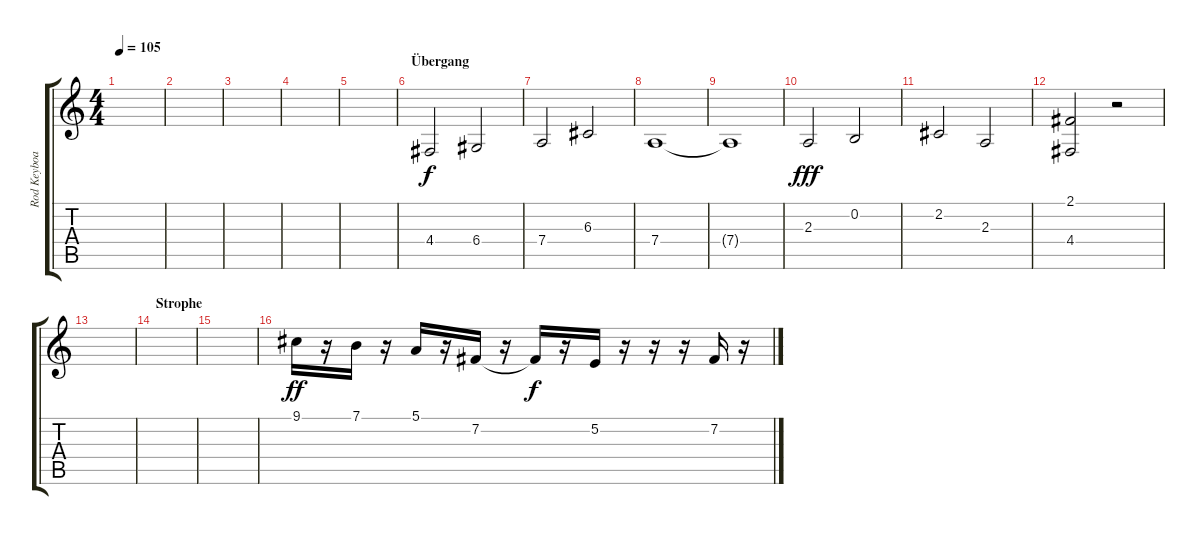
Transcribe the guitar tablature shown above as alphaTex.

\track ("Rod Keyboard II" "Rod Keyboa") {instrument pizzicatostrings}
\staff {score tabs}
\tuning (E4 B3 G3 D3 A2 E2) {hide}
\ts (4 4)
\tempo 105
\clef g2
\ks c
|
|
|
|
|
\section ("" "Übergang")
4.4.2{volume 10 instrument stringensemble1} 6.4.2 |
7.4.2 6.3.2 |
7.4.1{dy f} |
7.4{t}.1 |
2.3.2{dy fff volume 15 instrument cello} 0.2.2 |
2.2.2 2.3.2 |
(2.1 4.4).2 r.2 |
|
\section ("" "Strophe")
|
|
9.1.16{dy ff instrument pizzicatostrings} r.16 7.1.16 r.16 5.1.16 r.16 7.2.16 r.16 7.2{t}.16{dy f} r.16 5.2.16 r.16 r.16 r.16 7.2.16 r.16
